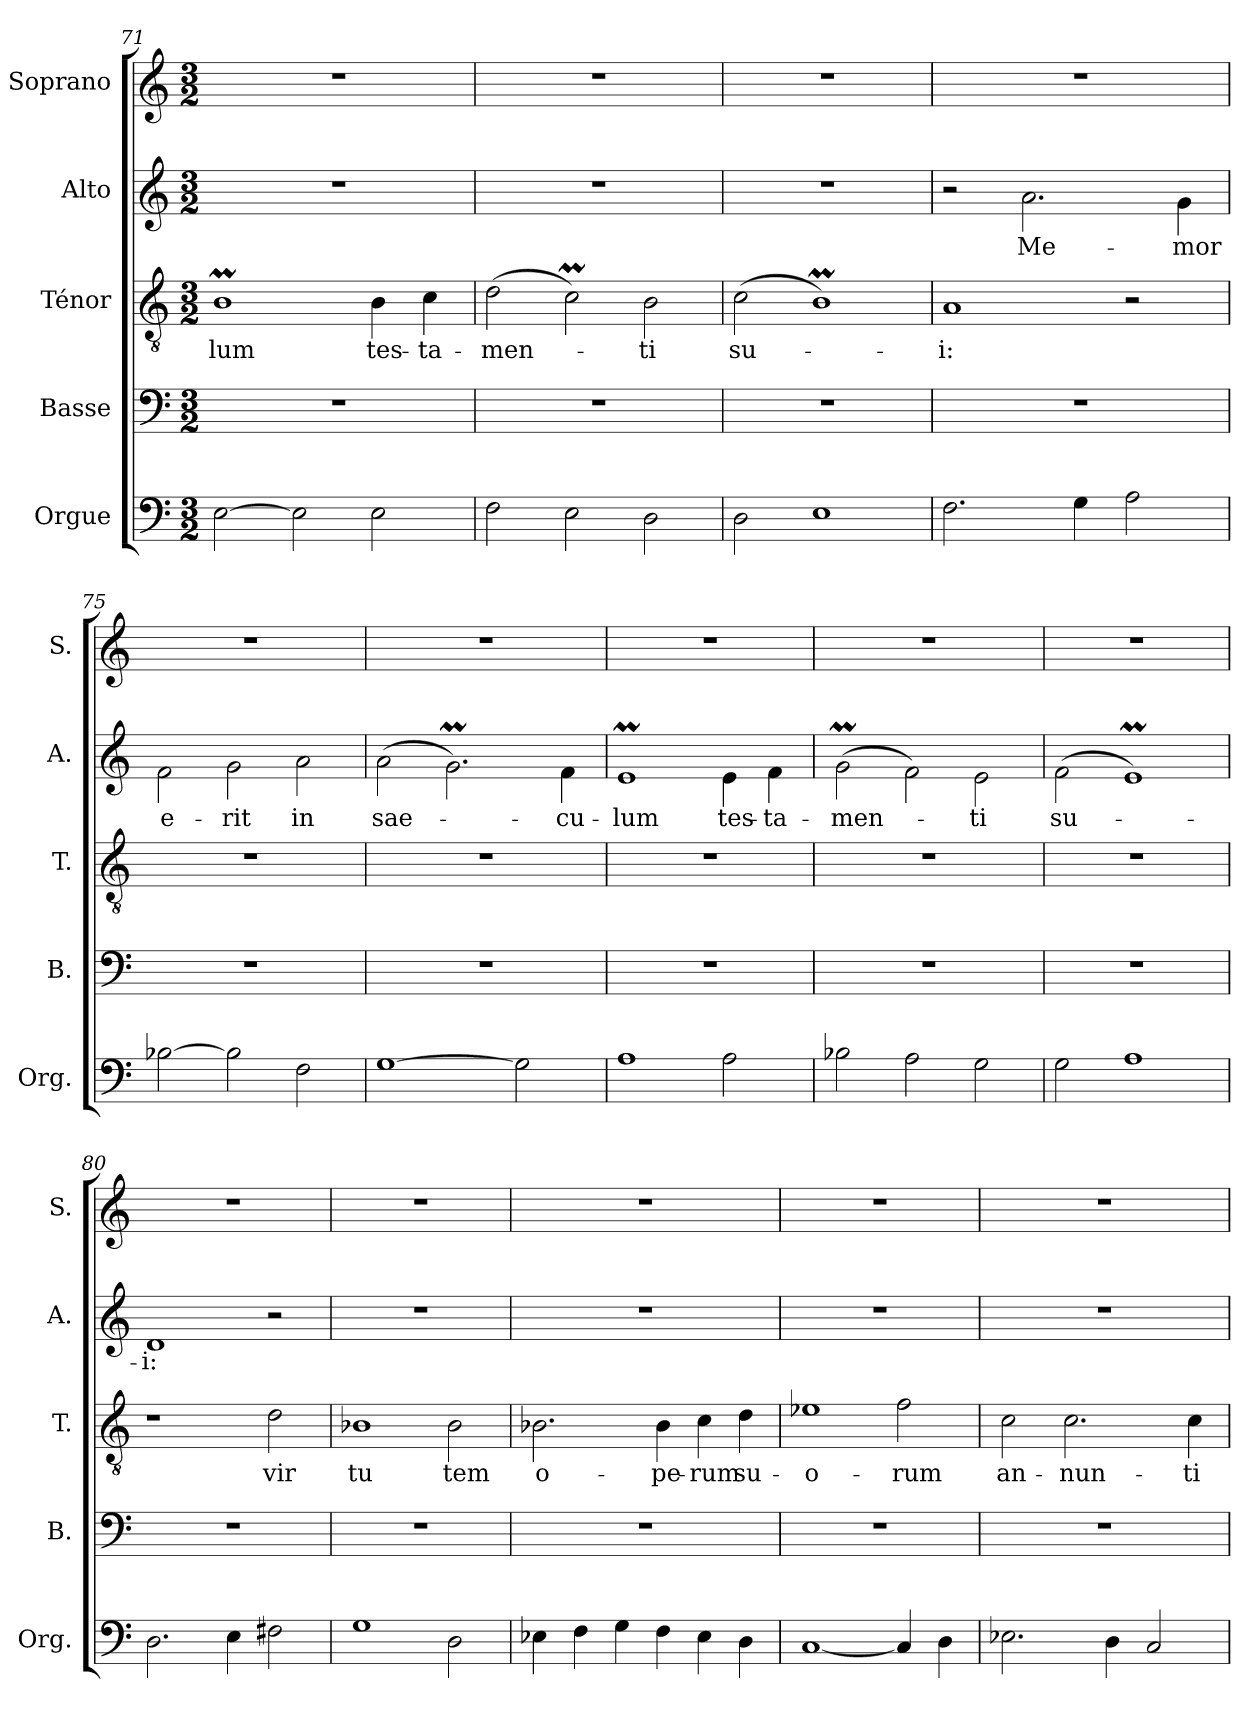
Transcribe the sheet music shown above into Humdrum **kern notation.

**kern	**kern	**kern	**text	**kern	**text	**kern
*part5	*part4	*part3	*part3	*part2	*part2	*part1
*staff5	*staff4	*staff3	*staff3	*staff2	*staff2	*staff1
*I"Orgue	*I"Basse	*I"Ténor	*	*I"Alto	*	*I"Soprano
*I'Org.	*I'B.	*I'T.	*	*I'A.	*	*I'S.
*clefF4	*clefF4	*clefGv2	*	*clefG2	*	*clefG2
*k[]	*k[]	*k[]	*	*k[]	*	*k[]
*M3/2	*M3/2	*M3/2	*	*M3/2	*	*M3/2
=71	=71	=71	=71	=71	=71	=71
!	!	!	!LO:LY:b	!	!	!
[2E\	1.r	1Bm	-lum	1.r	.	1.r
2E\]	.	.	.	.	.	.
!	!	!	!LO:LY:b	!	!	!
2E\	.	4B\	tes-	.	.	.
!	!	!	!LO:LY:b	!	!	!
.	.	4c\	-ta-	.	.	.
=72	=72	=72	=72	=72	=72	=72
!	!	!	!LO:LY:b	!	!	!
2F\	1.r	(>2d\	-men-	1.r	.	1.r
2E\	.	2cM\)	.	.	.	.
!	!	!	!LO:LY:b	!	!	!
2D\	.	2B\	-ti	.	.	.
=73	=73	=73	=73	=73	=73	=73
!	!	!	!LO:LY:b	!	!	!
2D\	1.r	(>2c\	su-	1.r	.	1.r
1E	.	1Bm)	.	.	.	.
=74	=74	=74	=74	=74	=74	=74
!	!	!	!LO:LY:b	!	!	!
2.F\	1.r	1A	-i:	2r	.	1.r
!	!	!	!	!	!LO:LY:b	!
.	.	.	.	2.a\	Me-	.
4G\	.	.	.	.	.	.
2A\	.	2r	.	.	.	.
!	!	!	!	!	!LO:LY:b	!
.	.	.	.	4g\	-mor	.
=75	=75	=75	=75	=75	=75	=75
!	!	!	!	!	!LO:LY:b	!
[2B-X\	1.r	1.r	.	2f\	e-	1.r
!	!	!	!	!	!LO:LY:b	!
2B-\]	.	.	.	2g\	-rit	.
!	!	!	!	!	!LO:LY:b	!
2F\	.	.	.	2a\	in	.
=76	=76	=76	=76	=76	=76	=76
!	!	!	!	!	!LO:LY:b	!
[1G	1.r	1.r	.	(>2a\	sae-	1.r
.	.	.	.	2.gM\)	.	.
2G\]	.	.	.	.	.	.
!	!	!	!	!	!LO:LY:b	!
.	.	.	.	4f\	-cu-	.
=77	=77	=77	=77	=77	=77	=77
!	!	!	!	!	!LO:LY:b	!
1A	1.r	1.r	.	1em	-lum	1.r
!	!	!	!	!	!LO:LY:b	!
2A\	.	.	.	4e\	tes--	.
!	!	!	!	!	!LO:LY:b	!
.	.	.	.	4f\	-ta-	.
=78	=78	=78	=78	=78	=78	=78
!	!	!	!	!	!LO:LY:b	!
2B-X\	1.r	1.r	.	(>2gM\	-men-	1.r
2A\	.	.	.	2f\)	.	.
!	!	!	!	!	!LO:LY:b	!
2G\	.	.	.	2e\	-ti	.
!!LO:LB:g=z
=79	=79	=79	=79	=79	=79	=79
!	!	!	!	!	!LO:LY:b	!
2G\	1.r	1.r	.	(>2f\	su-	1.r
1A	.	.	.	1em)	.	.
=80	=80	=80	=80	=80	=80	=80
!	!	!	!	!	!LO:LY:b	!
2.D\	1.r	1r	.	1d	-i:	1.r
4E\	.	.	.	.	.	.
!	!	!	!LO:LY:b	!	!	!
2F#X\	.	2d\	vir	2r	.	.
=81	=81	=81	=81	=81	=81	=81
!	!	!	!LO:LY:b	!	!	!
1G	1.r	1B-X	tu	1.r	.	1.r
!	!	!	!LO:LY:b	!	!	!
2D\	.	2B-\	tem	.	.	.
=82	=82	=82	=82	=82	=82	=82
!	!	!	!LO:LY:b	!	!	!
4E-X\	1.r	2.B-X\	o-	1.r	.	1.r
4F\	.	.	.	.	.	.
4G\	.	.	.	.	.	.
!	!	!	!LO:LY:b	!	!	!
4F\	.	4B-\	-pe-	.	.	.
!	!	!	!LO:LY:b	!	!	!
4E-\	.	4c\	-rum	.	.	.
!	!	!	!LO:LY:b	!	!	!
4D\	.	4d\	su-	.	.	.
=83	=83	=83	=83	=83	=83	=83
!	!	!	!LO:LY:b	!	!	!
[1C	1.r	1e-X	-o-	1.r	.	1.r
!	!	!	!LO:LY:b	!	!	!
4C/]	.	2f\	-rum	.	.	.
4D\	.	.	.	.	.	.
=84	=84	=84	=84	=84	=84	=84
!	!	!	!LO:LY:b	!	!	!
2.E-X\	1.r	2c\	an-	1.r	.	1.r
!	!	!	!LO:LY:b	!	!	!
.	.	2.c\	-nun-	.	.	.
4D\	.	.	.	.	.	.
2C/	.	.	.	.	.	.
!	!	!	!LO:LY:b	!	!	!
.	.	4c\	-ti-	.	.	.
=	=	=	=	=	=	=
*-	*-	*-	*-	*-	*-	*-
